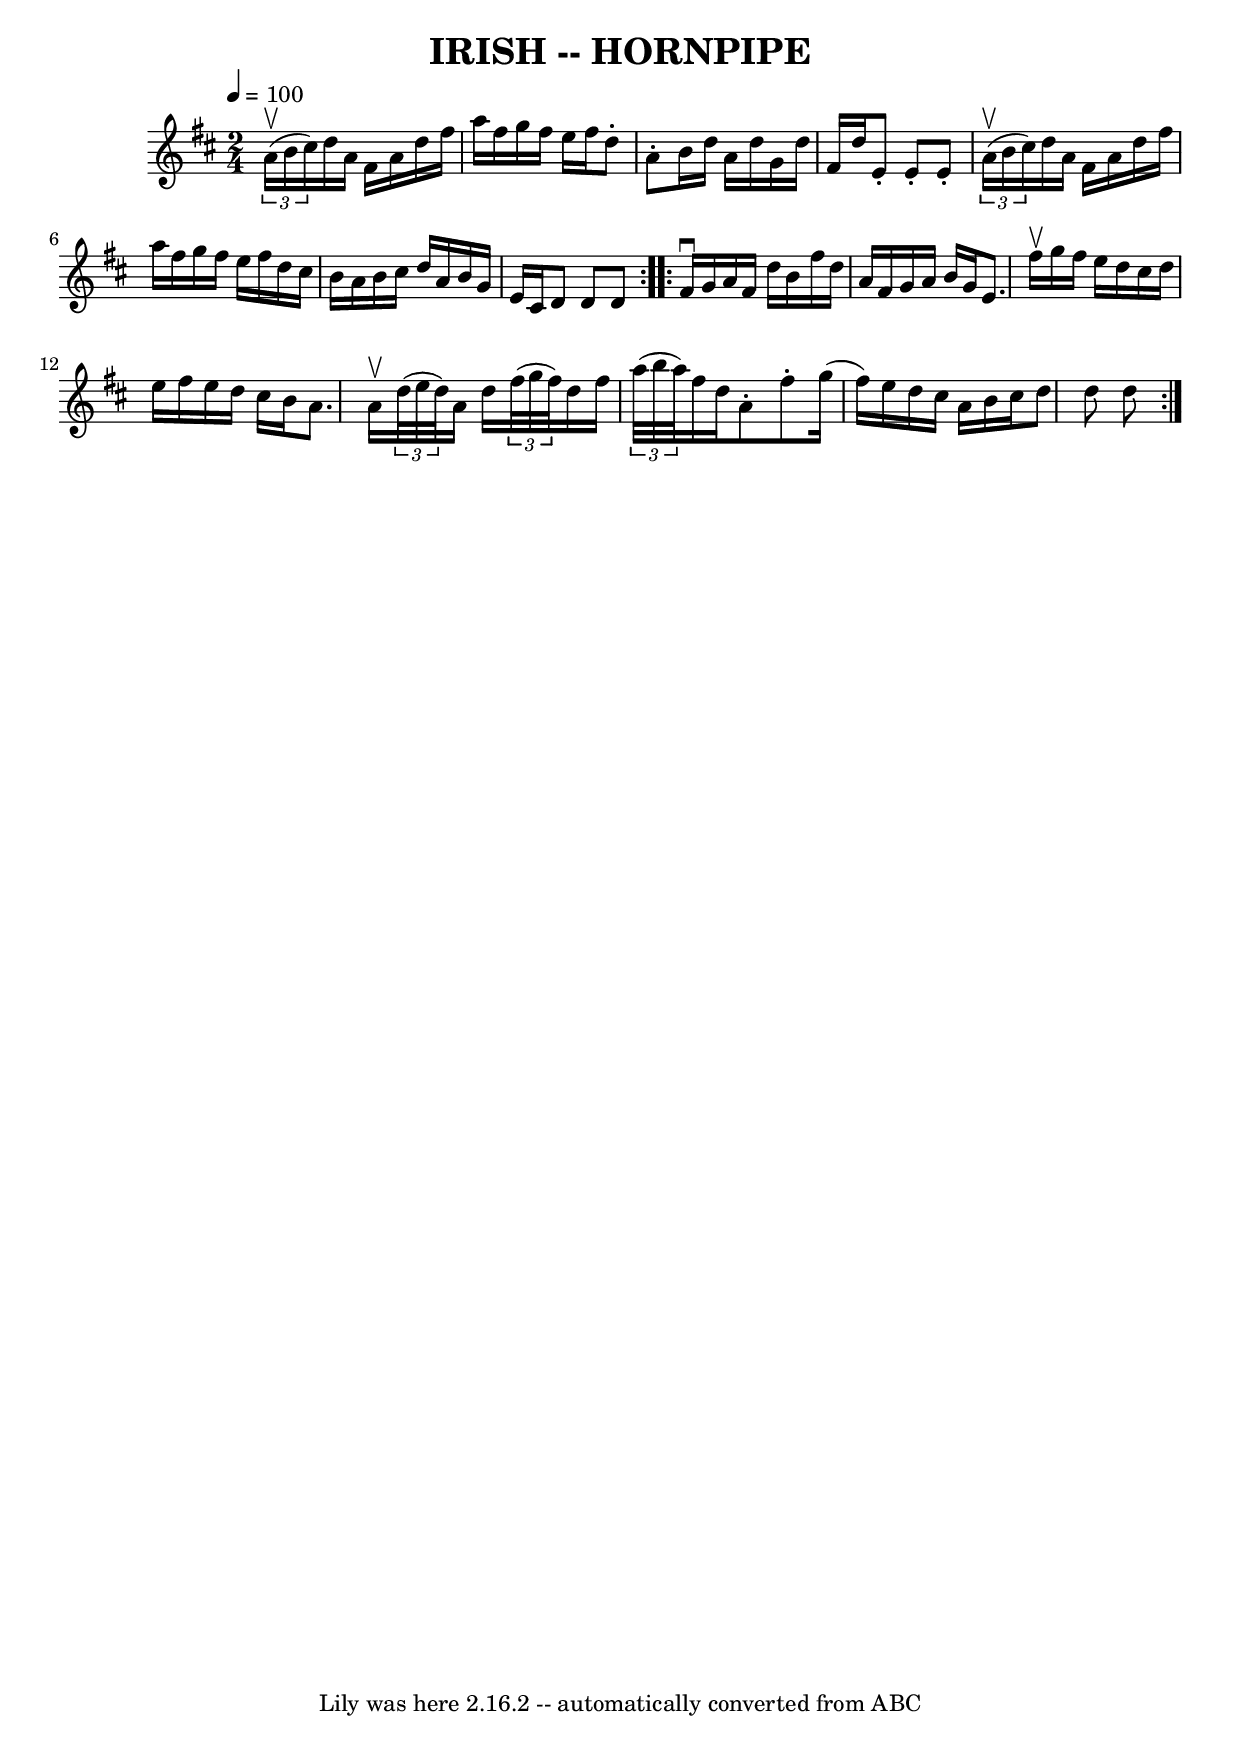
\version "2.7.40"
\include "Mammoth.ily"
\header {
	%% book = "Cole's 1000 Fiddle Tunes"
	crossRefNumber = "1"
	footnotes = ""
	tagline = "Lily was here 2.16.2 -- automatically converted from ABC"
	title = "IRISH -- HORNPIPE"
}
voicedefault =  {


\repeat volta 2 {
\time 2/4 \tempo  4=100
 \key d \major   \times 2/3 { a'16 (^\upbow b'16 cis''16) }       
|
 d''16 a'16 fis'16 a'16 d''16 fis''16 a''16    
fis''16    |
 g''16 fis''16 e''16 fis''16 d''8 -. a'8 -.  
 |
 b'16 d''16 a'16 d''16 g'16 d''16 fis'16 d''16  
  |
 e'8 -. e'8 -. e'8 -.   \times 2/3 { a'16 (^\upbow b'16    
cis''16) }   |
     |
 d''16 a'16 fis'16 a'16    
d''16 fis''16 a''16 fis''16    |
 g''16 fis''16 e''16    
fis''16 d''16 cis''16 b'16 a'16    |
 b'16 cis''16    
d''16 a'16 b'16 g'16 e'16 cis'16    |
 d'8 d'8 d'8 
   }     \repeat volta 2 { fis'16^\downbow g'16        |
 a'16    
fis'16 d''16 b'16 fis''16 d''16 a'16 fis'16    |
   
g'16 a'16 b'16 g'16 e'8. fis''16^\upbow   |
 g''16    
fis''16 e''16 d''16 cis''16 d''16 e''16 fis''16    |
   
e''16 d''16 cis''16 b'16 a'8. a'16^\upbow   |
     
|
   \times 2/3 { d''32 (e''32 d''32) } a'16 d''16    
\times 2/3 { fis''32 (g''32 fis''32) } d''16 fis''16    
|
   \times 2/3 { a''32 (b''32 a''32) } fis''16 d''16    
a'8 -. fis''8 -.   |
 g''16 (fis''16) e''16 d''16    
cis''16 a'16 b'16 cis''16    |
 d''8 d''8 d''8    }   
}

\score{
    <<

	\context Staff="default"
	{
	    \voicedefault 
	}

    >>
	\layout {
	}
	\midi {}
}
